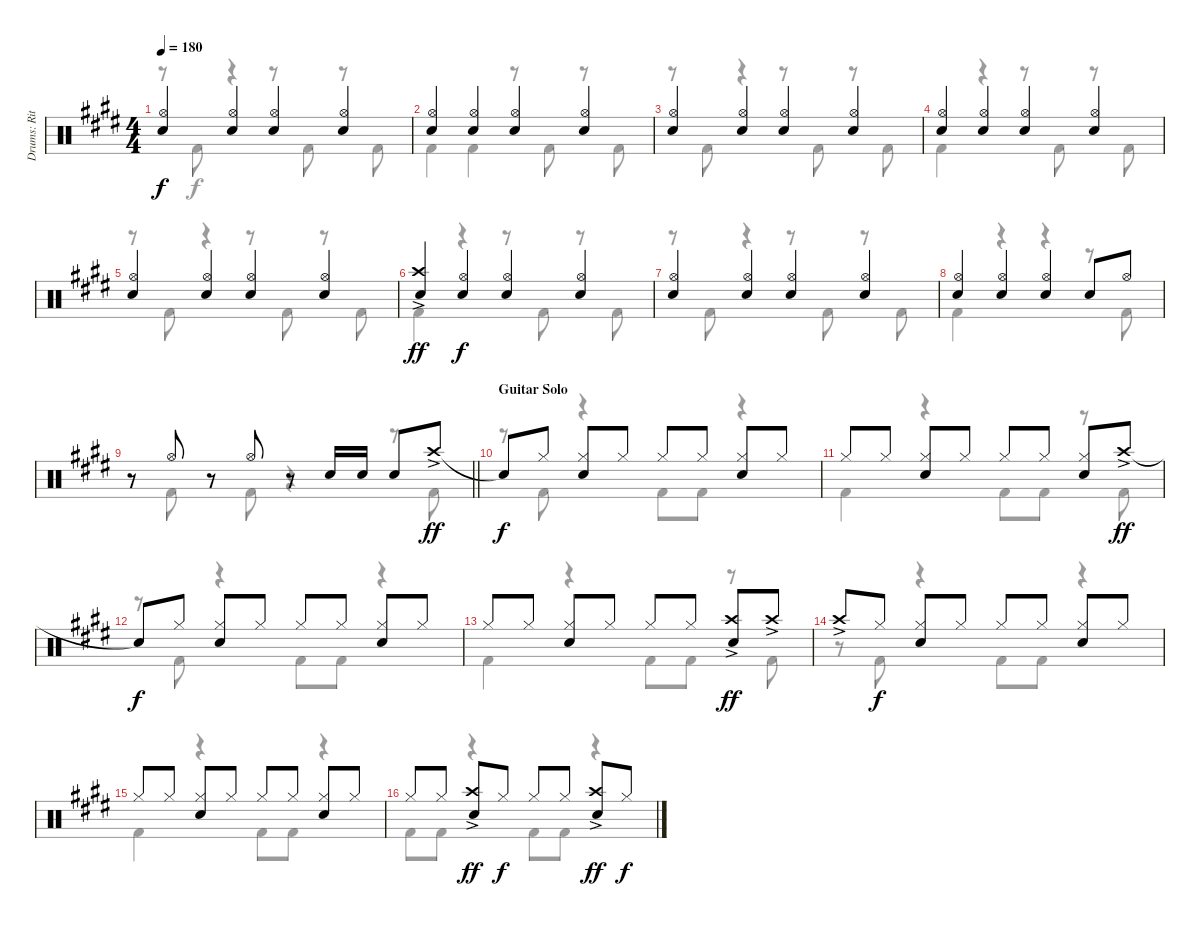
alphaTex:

\track ("Drums: Ritsu Tainaka" "Drums: Rit") {instrument percussion}
\staff {score}
\articulation defaults
\voice
\ts (4 4)
\tempo 180
\clef neutral
\ks e
("Hi-Hat (open)" "Electric Snare (hit)").4{dy f} ("Hi-Hat (open)" "Electric Snare (hit)").4 ("Hi-Hat (open)" "Electric Snare (hit)").4 ("Hi-Hat (open)" "Electric Snare (hit)").4 |
("Hi-Hat (open)" "Electric Snare (hit)").4 ("Hi-Hat (open)" "Electric Snare (hit)").4 ("Hi-Hat (open)" "Electric Snare (hit)").4 ("Hi-Hat (open)" "Electric Snare (hit)").4 |
("Hi-Hat (open)" "Electric Snare (hit)").4 ("Hi-Hat (open)" "Electric Snare (hit)").4 ("Hi-Hat (open)" "Electric Snare (hit)").4 ("Hi-Hat (open)" "Electric Snare (hit)").4 |
("Hi-Hat (open)" "Electric Snare (hit)").4 ("Hi-Hat (open)" "Electric Snare (hit)").4 ("Hi-Hat (open)" "Electric Snare (hit)").4 ("Hi-Hat (open)" "Electric Snare (hit)").4 |
("Hi-Hat (open)" "Electric Snare (hit)").4 ("Hi-Hat (open)" "Electric Snare (hit)").4 ("Hi-Hat (open)" "Electric Snare (hit)").4 ("Hi-Hat (open)" "Electric Snare (hit)").4 |
("Crash high (hit)"{ac} "Electric Snare (hit)").4{dy ff} ("Hi-Hat (open)" "Electric Snare (hit)").4{dy f} ("Hi-Hat (open)" "Electric Snare (hit)").4 ("Hi-Hat (open)" "Electric Snare (hit)").4 |
("Hi-Hat (open)" "Electric Snare (hit)").4 ("Hi-Hat (open)" "Electric Snare (hit)").4 ("Hi-Hat (open)" "Electric Snare (hit)").4 ("Hi-Hat (open)" "Electric Snare (hit)").4 |
("Hi-Hat (open)" "Electric Snare (hit)").4 ("Hi-Hat (open)" "Electric Snare (hit)").4 ("Hi-Hat (open)" "Electric Snare (hit)").4 "Electric Snare (hit)".8 "Hi-Hat (open)".8 |
\barLineRight lightlight
r.8 "Hi-Hat (open)".8 r.8 "Hi-Hat (open)".8 r.8 "Electric Snare (hit)".16 "Electric Snare (hit)".16 "Electric Snare (hit)".8 "Crash high (hit)"{ac}.8{dy ff} |
\section ("" "Guitar Solo")
"Snare (hit)"{t}.8{dy f} "Hi-Hat (closed)".8 ("Hi-Hat (closed)" "Electric Snare (hit)").8 "Hi-Hat (closed)".8 "Hi-Hat (closed)".8 "Hi-Hat (closed)".8 ("Hi-Hat (closed)" "Electric Snare (hit)").8 "Hi-Hat (closed)".8 |
"Hi-Hat (closed)".8 "Hi-Hat (closed)".8 ("Hi-Hat (closed)" "Electric Snare (hit)").8 "Hi-Hat (closed)".8 "Hi-Hat (closed)".8 "Hi-Hat (closed)".8 ("Hi-Hat (closed)" "Electric Snare (hit)").8 "Crash high (hit)"{ac}.8{dy ff} |
"Snare (hit)"{t}.8{dy f} "Hi-Hat (closed)".8 ("Hi-Hat (closed)" "Electric Snare (hit)").8 "Hi-Hat (closed)".8 "Hi-Hat (closed)".8 "Hi-Hat (closed)".8 ("Hi-Hat (closed)" "Electric Snare (hit)").8 "Hi-Hat (closed)".8 |
"Hi-Hat (closed)".8 "Hi-Hat (closed)".8 ("Hi-Hat (closed)" "Electric Snare (hit)").8 "Hi-Hat (closed)".8 "Hi-Hat (closed)".8 "Hi-Hat (closed)".8 ("Crash high (hit)"{ac} "Electric Snare (hit)").8{dy ff} "Crash high (hit)"{ac}.8 |
"Crash high (hit)"{ac}.8 "Hi-Hat (closed)".8{dy f} ("Hi-Hat (closed)" "Electric Snare (hit)").8 "Hi-Hat (closed)".8 "Hi-Hat (closed)".8 "Hi-Hat (closed)".8 ("Hi-Hat (closed)" "Electric Snare (hit)").8 "Hi-Hat (closed)".8 |
"Hi-Hat (closed)".8 "Hi-Hat (closed)".8 ("Hi-Hat (closed)" "Electric Snare (hit)").8 "Hi-Hat (closed)".8 "Hi-Hat (closed)".8 "Hi-Hat (closed)".8 ("Hi-Hat (closed)" "Electric Snare (hit)").8 "Hi-Hat (closed)".8 |
"Hi-Hat (closed)".8 "Hi-Hat (closed)".8 ("Crash high (hit)"{ac} "Electric Snare (hit)").8{dy ff} "Hi-Hat (closed)".8{dy f} "Hi-Hat (closed)".8 "Hi-Hat (closed)".8 ("Crash high (hit)"{ac} "Electric Snare (hit)").8{dy ff} "Hi-Hat (closed)".8{dy f}
\voice
\clef neutral
\ottava regular
\simile none
\ks e
r.8{dy f} "Kick (hit) 2".8 r.4 r.8 "Kick (hit) 2".8 r.8 "Kick (hit) 2".8 |
"Kick (hit) 2".4 "Kick (hit) 2".4 r.8 "Kick (hit) 2".8 r.8 "Kick (hit) 2".8 |
r.8 "Kick (hit) 2".8 r.4 r.8 "Kick (hit) 2".8 r.8 "Kick (hit) 2".8 |
"Kick (hit) 2".4 r.4 r.8 "Kick (hit) 2".8 r.8 "Kick (hit) 2".8 |
r.8 "Kick (hit) 2".8 r.4 r.8 "Kick (hit) 2".8 r.8 "Kick (hit) 2".8 |
"Kick (hit) 2".4 r.4 r.8 "Kick (hit) 2".8 r.8 "Kick (hit) 2".8 |
r.8 "Kick (hit) 2".8 r.4 r.8 "Kick (hit) 2".8 r.8 "Kick (hit) 2".8 |
"Kick (hit) 2".4 r.4 r.4 r.8 "Kick (hit) 2".8 |
\barLineRight lightlight
r.8 "Kick (hit) 2".8 r.8 "Kick (hit) 2".8 r.4 r.8 "Kick (hit) 2".8 |
r.8 "Kick (hit) 2".8 r.4 "Kick (hit) 2".8 "Kick (hit) 2".8 r.4 |
"Kick (hit) 2".4 r.4 "Kick (hit) 2".8 "Kick (hit) 2".8 r.8 "Kick (hit) 2".8 |
r.8 "Kick (hit) 2".8 r.4 "Kick (hit) 2".8 "Kick (hit) 2".8 r.4 |
"Kick (hit) 2".4 r.4 "Kick (hit) 2".8 "Kick (hit) 2".8 r.8 "Kick (hit) 2".8 |
r.8 "Kick (hit) 2".8 r.4 "Kick (hit) 2".8 "Kick (hit) 2".8 r.4 |
"Kick (hit) 2".4 r.4 "Kick (hit) 2".8 "Kick (hit) 2".8 r.4 |
"Kick (hit) 2".8 "Kick (hit) 2".8 r.4 "Kick (hit) 2".8 "Kick (hit) 2".8 r.4
